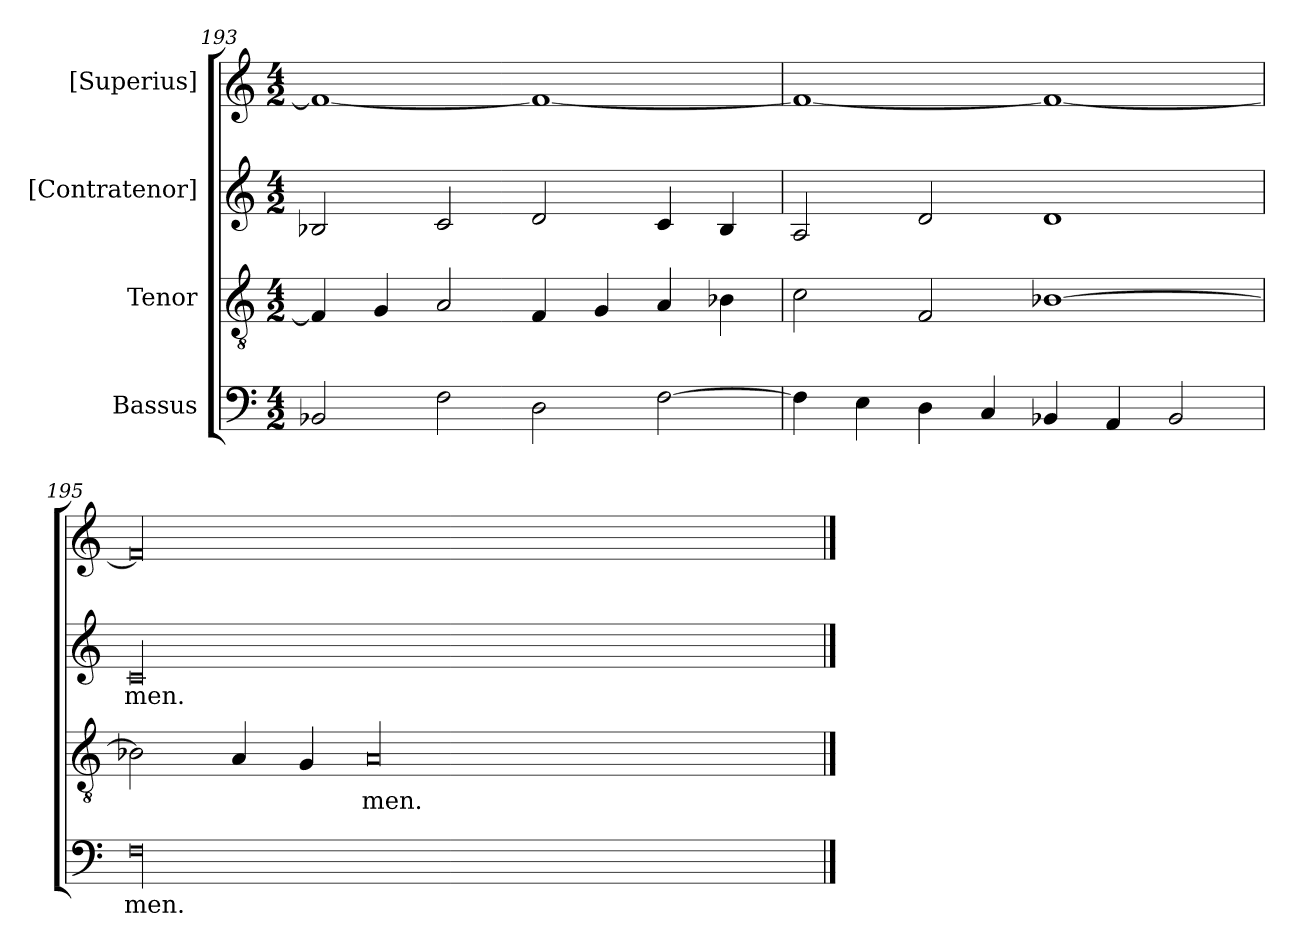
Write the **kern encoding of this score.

**kern	**text	**kern	**text	**kern	**text	**kern
*part4	*part4	*part3	*part3	*part2	*part2	*part1
*staff4	*staff4	*staff3	*staff3	*staff2	*staff2	*staff1
*I"Bassus	*	*I"Tenor	*	*I"[Contratenor]	*	*I"[Superius]
*clefF4	*	*clefGv2	*	*clefG2	*	*clefG2
*k[]	*	*k[]	*	*k[]	*	*k[]
*M4/2	*	*M4/2	*	*M4/2	*	*M4/2
=193	=193	=193	=193	=193	=193	=193
2BB-X/	.	4F/]	.	2B-X/	.	1f/_
.	.	4G/	.	.	.	.
2F\	.	2A/	.	2c/	.	.
2D\	.	4F/	.	2d/	.	1f/_
.	.	4G/	.	.	.	.
[2F\	.	4A/	.	4c/	.	.
.	.	4B-X\	.	4B-/	.	.
=194	=194	=194	=194	=194	=194	=194
4F\]	.	2c\	.	2A/	.	1f/_
4E\	.	.	.	.	.	.
4D\	.	2F/	.	2d/	.	.
4C/	.	.	.	.	.	.
4BB-X/	.	[1B-X\	.	1d/	.	1f/_
4AA/	.	.	.	.	.	.
2BB-/	.	.	.	.	.	.
=195	=195	=195	=195	=195	=195	=195
00F\	-men.	2B-X\]	.	00c/	-men.	00f/]
.	.	4A/	.	.	.	.
.	.	4G/	.	.	.	.
.	.	00A/	men.-	.	.	.
1ryy	.	.	.	1ryy	.	1ryy
==	==	==	==	==	==	==
*-	*-	*-	*-	*-	*-	*-
